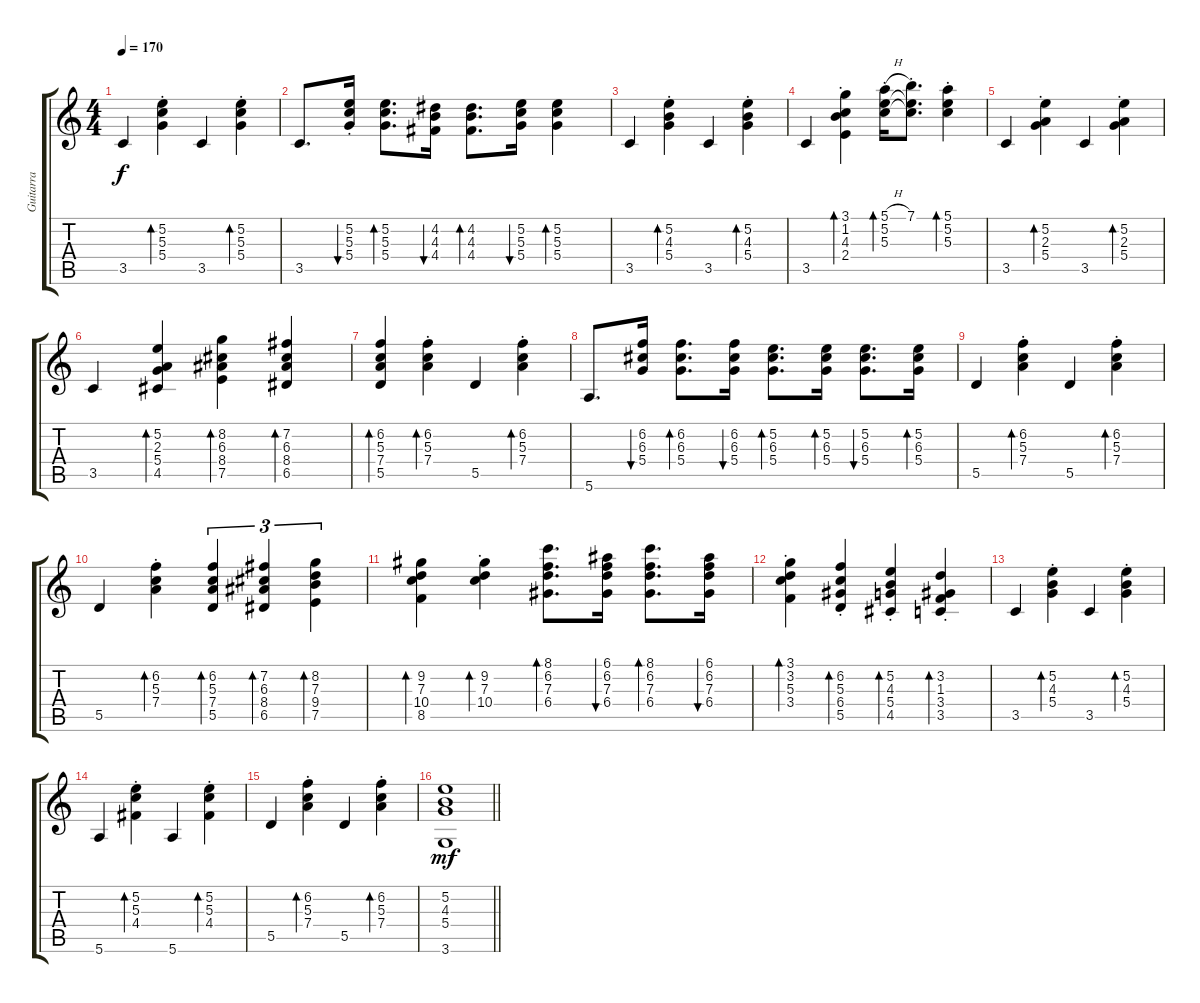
\track ("Guitarra" "Guitarra") {instrument electricguitarjazz}
\staff {score tabs}
\tuning (E4 B3 G3 D3 A2 E2) {hide}
\ts (4 4)
\tempo 170
\clef g2
\ks c
3.5.4{dy f} (5.2{st} 5.3{st} 5.4{st}).4{bd 60} 3.5.4 (5.2{st} 5.3{st} 5.4{st}).4{bd 60} |
3.5.8{d} (5.2{st} 5.3{st} 5.4{st}).16{bu 60} (5.2 5.3 5.4).8{d bd 60} (4.2 4.3 4.4).16{bu 60} (4.2 4.3 4.4).8{d bd 60} (5.2 5.3 5.4).16{bu 60} (5.2 5.3 5.4).4{bd 60} |
3.5.4 (5.2{st} 4.3{st} 5.4{st}).4{bd 60} 3.5.4 (5.2{st} 4.3{st} 5.4{st}).4{bd 60} |
3.5.4 (3.1 1.2{st} 4.3{st} 2.4{st}).4{bd 60} (5.1{h st} 5.2{st} 5.3{st}).16{bd 60} (7.1{st} 5.2{t} 5.3{t}).8{d} (5.1 5.2{st} 5.3{st}).4{bd 60} |
3.5.4 (5.2{st} 2.3{st} 5.4{st}).4{bd 60} 3.5.4 (5.2{st} 2.3{st} 5.4{st}).4{bd 60} |
3.5.4 (5.2 2.3 5.4 4.5).4{bd 60} (8.2 6.3 8.4 7.5).4{bd 60} (7.2 6.3 8.4 6.5).4{bd 60} |
(6.2 5.3 7.4 5.5).4{bd 60} (6.2{st} 5.3{st} 7.4{st}).4{bd 60} 5.5.4 (6.2{st} 5.3{st} 7.4{st}).4{bd 60} |
5.6.8{d} (6.2 6.3 5.4).16{bu 60} (6.2 6.3 5.4).8{d bd 60} (6.2 6.3 5.4).16{bu 60} (5.2 6.3 5.4).8{d bd 60} (5.2 6.3 5.4).16{bd 60} (5.2 6.3 5.4).8{d bu 60} (5.2 6.3 5.4).16{bd 60} |
5.5.4 (6.2{st} 5.3{st} 7.4{st}).4{bd 60} 5.5.4 (6.2{st} 5.3{st} 7.4{st}).4{bd 60} |
5.5.4 (6.2{st} 5.3{st} 7.4{st}).4{bd 60} (6.2 5.3 7.4 5.5).4{tu (3 2) bd 60} (7.2 6.3 8.4 6.5).4{tu (3 2) bd 60} (8.2 7.3 9.4 7.5).4{tu (3 2) bd 60} |
(9.2 7.3 10.4 8.5).4{bd 60} (9.2{st} 7.3{st} 10.4{st}).4{bd 60} (8.1 6.2 7.3 6.4).8{d bd 60} (6.1 6.2 7.3 6.4).16{bu 60} (8.1 6.2 7.3 6.4).8{d bd 60} (6.1 6.2 7.3 6.4).16{bu 60} |
(3.1{st} 3.2{st} 5.3{st} 3.4{st}).4{bd 60} (6.2{st} 5.3{st} 6.4{st} 5.5{st}).4{bd 60} (5.2{st} 4.3{st} 5.4{st} 4.5{st}).4{bd 60} (3.2{st} 1.3{st} 3.4{st} 3.5{st}).4{bd 60} |
3.5.4 (5.2{st} 4.3{st} 5.4{st}).4{bd 60} 3.5.4 (5.2{st} 4.3{st} 5.4{st}).4{bd 60} |
5.6.4 (5.2{st} 5.3{st} 4.4{st}).4{bd 60} 5.6.4 (5.2{st} 5.3{st} 4.4{st}).4{bd 60} |
5.5.4 (6.2{st} 5.3{st} 7.4{st}).4{bd 60} 5.5.4 (6.2{st} 5.3{st} 7.4{st}).4{bd 60} |
\barLineRight lightlight
(5.2 4.3 5.4 3.6).1{dy mf}
